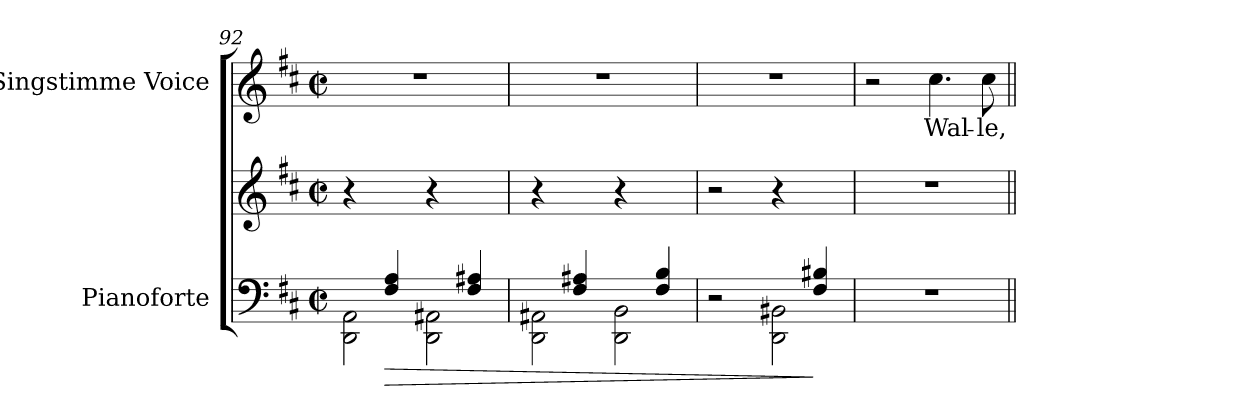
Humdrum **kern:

**kern	**kern	**dynam	**kern	**text
*part2	*part2	*part2	*part1	*part1
*staff3	*staff2	*staff2/3	*staff1	*staff1
*I"Pianoforte	*	*	*I"Singstimme Voice	*
*I'Pno	*	*	*	*
*clefF4	*clefG2	*	*clefG2	*
*k[f#c#]	*k[f#c#]	*	*k[f#c#]	*
*M2/2	*M2/2	*	*M2/2	*
*met(c|)	*met(c|)	*	*met(c|)	*
=92	=92	=92	=92	=92
*^	*	*	*	*
4ryy	2DD\ 2AA\	4r	.	1r	.
!	!	!	!LO:HP:b=2	!	!
4F#/ 4A/	.	4ryy	>	.	.
4ryy	2DD\ 2AA#X\	4r	.	.	.
4F#/ 4A#X/	.	4ryy	.	.	.
=93	=93	=93	=93	=93	=93
4ryy	2DD\ 2AA#X\	4r	.	1r	.
4F#/ 4A#X/	.	4ryy	.	.	.
4ryy	2DD\ 2BB\	4r	.	.	.
4F#/ 4B/	.	4ryy	.	.	.
=94	=94	=94	=94	=94	=94
2.ryy	2r	2r	.	1r	.
.	2DD\ 2BB#X\	4r	.	.	.
4F#/ 4B#X/	.	4ryy	]	.	.
*v	*v	*	*	*	*
=95	=95	=95	=95	=95
1r	1r	.	2r	.
.	.	.	4.cc#\	Wal-
.	.	.	8cc#\	-le,
=||	=||	=||	=||	=||
*-	*-	*-	*-	*-
